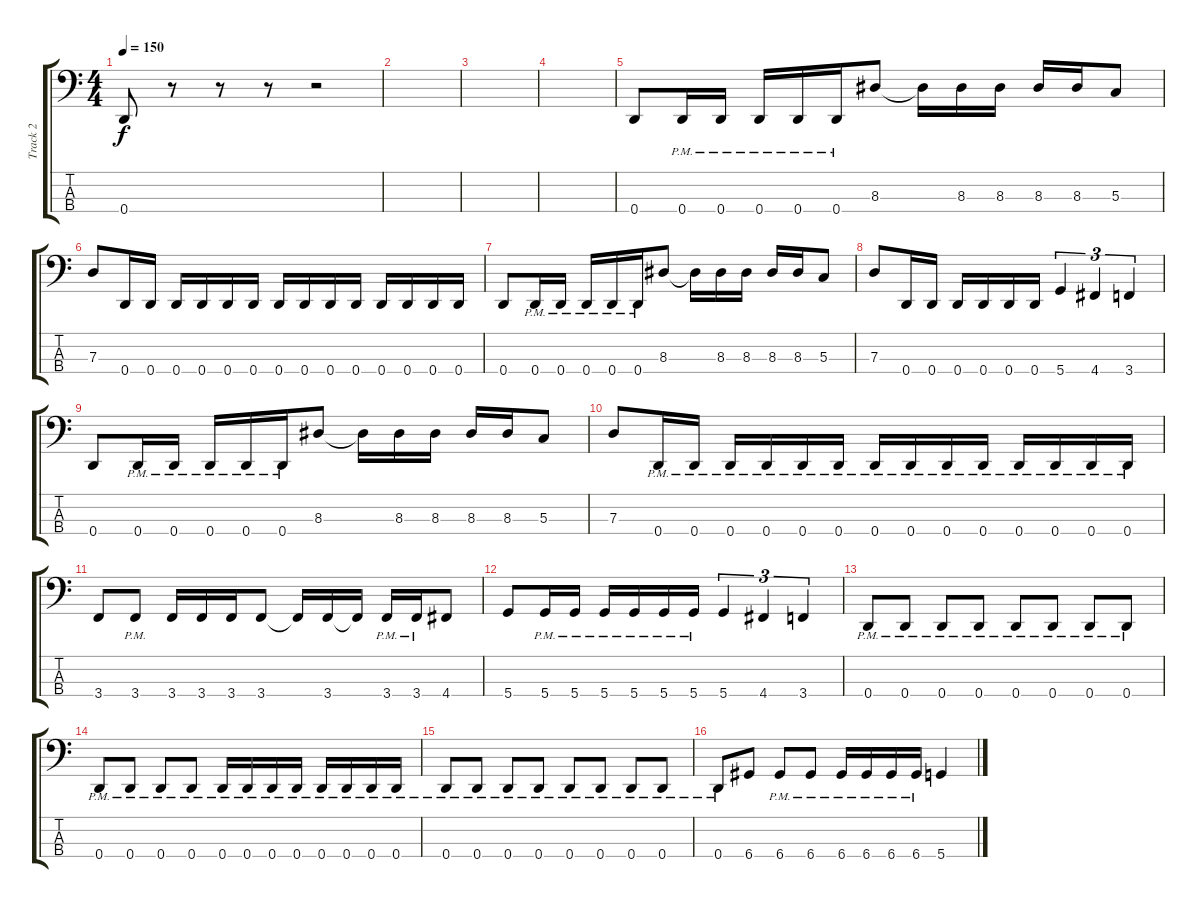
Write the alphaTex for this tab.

\track ("Track 2" "Track 2") {instrument electricbassfinger}
\staff {score tabs}
\tuning (F2 C2 G1 D1) {hide}
\ts (4 4)
\tempo 150
\clef f4
\ks c
0.4.8{dy f} r.8 r.8 r.8 r.2 |
|
|
|
0.4.8 0.4{pm}.16 0.4{pm}.16 0.4{pm}.16 0.4{pm}.16 0.4{pm}.16 8.3.8 8.3{t}.16 8.3.16 8.3.16 8.3.16 8.3.16 5.3.8 |
7.3.8 0.4.16 0.4.16 0.4.16 0.4.16 0.4.16 0.4.16 0.4.16 0.4.16 0.4.16 0.4.16 0.4.16 0.4.16 0.4.16 0.4.16 |
0.4.8 0.4{pm}.16 0.4{pm}.16 0.4{pm}.16 0.4{pm}.16 0.4{pm}.16 8.3.8 8.3{t}.16 8.3.16 8.3.16 8.3.16 8.3.16 5.3.8 |
7.3.8 0.4.16 0.4.16 0.4.16 0.4.16 0.4.16 0.4.16 5.4.4{tu (3 2)} 4.4.4{tu (3 2)} 3.4.4{tu (3 2)} |
0.4.8 0.4{pm}.16 0.4{pm}.16 0.4{pm}.16 0.4{pm}.16 0.4{pm}.16 8.3.8 8.3{t}.16 8.3.16 8.3.16 8.3.16 8.3.16 5.3.8 |
7.3.8 0.4{pm}.16 0.4{pm}.16 0.4{pm}.16 0.4{pm}.16 0.4{pm}.16 0.4{pm}.16 0.4{pm}.16 0.4{pm}.16 0.4{pm}.16 0.4{pm}.16 0.4{pm}.16 0.4{pm}.16 0.4{pm}.16 0.4{pm}.16 |
3.4.8 3.4{pm}.8 3.4.16 3.4.16 3.4.16 3.4.8 3.4{t}.16 3.4.16 3.4{t}.16 3.4{pm}.16 3.4{pm}.16 4.4.8 |
5.4.8 5.4{pm}.16 5.4{pm}.16 5.4{pm}.16 5.4{pm}.16 5.4{pm}.16 5.4{pm}.16 5.4.4{tu (3 2)} 4.4.4{tu (3 2)} 3.4.4{tu (3 2)} |
0.4{pm}.8 0.4{pm}.8 0.4{pm}.8 0.4{pm}.8 0.4{pm}.8 0.4{pm}.8 0.4{pm}.8 0.4{pm}.8 |
0.4{pm}.8 0.4{pm}.8 0.4{pm}.8 0.4{pm}.8 0.4{pm}.16 0.4{pm}.16 0.4{pm}.16 0.4{pm}.16 0.4{pm}.16 0.4{pm}.16 0.4{pm}.16 0.4{pm}.16 |
0.4{pm}.8 0.4{pm}.8 0.4{pm}.8 0.4{pm}.8 0.4{pm}.8 0.4{pm}.8 0.4{pm}.8 0.4{pm}.8 |
0.4{pm}.8 6.4.8 6.4{pm}.8 6.4{pm}.8 6.4{pm}.16 6.4{pm}.16 6.4{pm}.16 6.4{pm}.16 5.4.4
